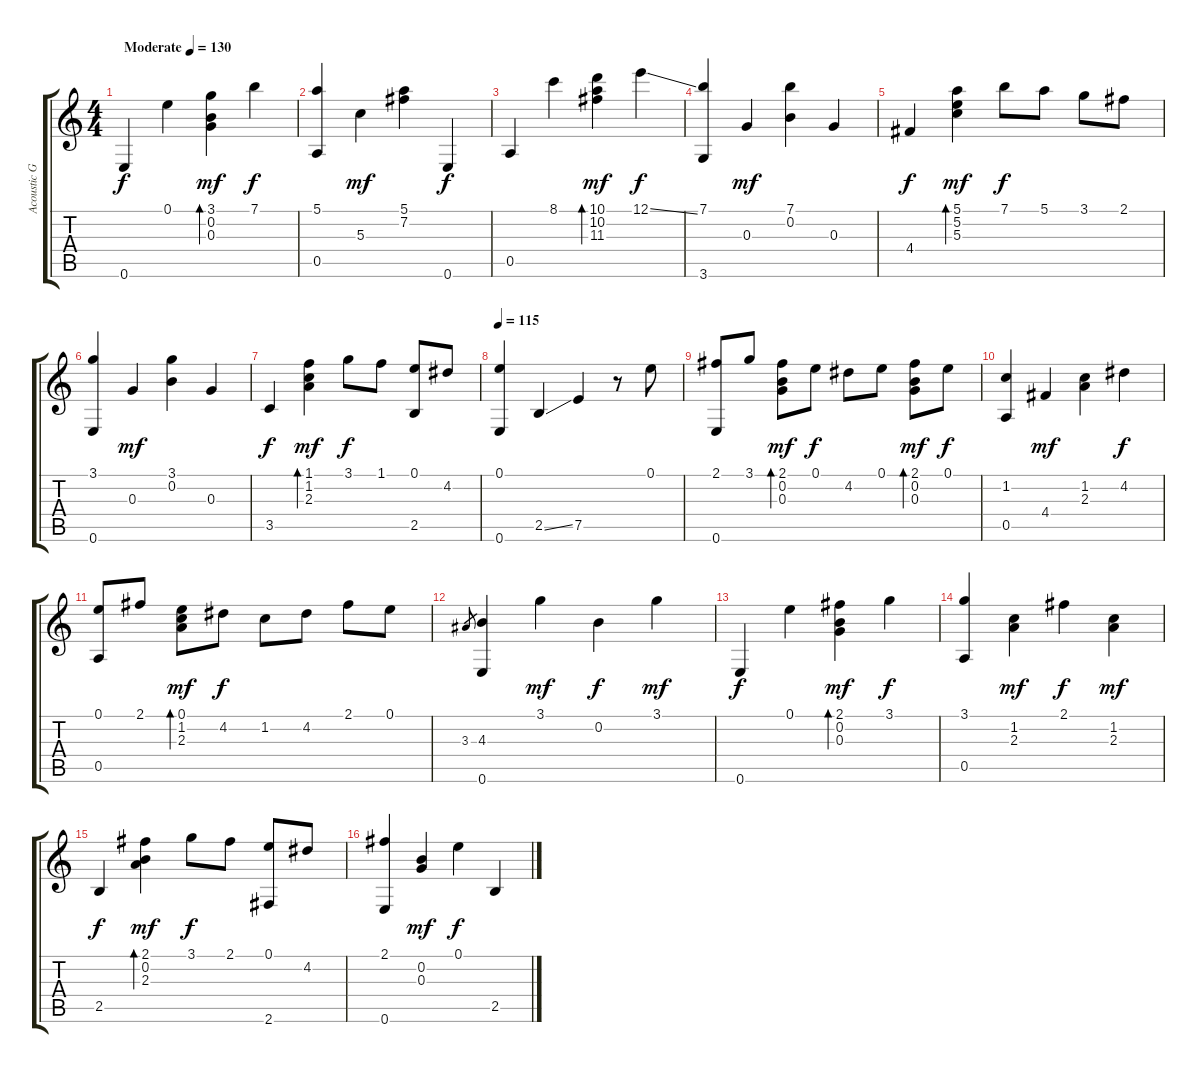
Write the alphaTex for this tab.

\track ("Acoustic Guitar" "Acoustic G") {instrument acousticguitarnylon}
\staff {score tabs}
\tuning (E4 B3 G3 D3 A2 E2) {hide}
\ts (4 4)
\tempo (130 "Moderate")
\clef g2
\ks c
0.6.4{dy f instrument acousticguitarnylon} 0.1.4 (3.1 0.2 0.3).4{bd 120 dy mf} 7.1.4{dy f} |
(5.1 0.5).4 5.3.4{dy mf} (5.1 7.2).4 0.6.4{dy f} |
0.5.4 8.1.4 (10.1 10.2 11.3).4{bd 120 dy mf} 12.1{ss}.4{dy f} |
(7.1 3.6).4 0.3.4{dy mf} (7.1 0.2).4 0.3.4 |
4.4.4{dy f} (5.1 5.2 5.3).4{bd 120 dy mf} 7.1.8{dy f} 5.1.8 3.1.8 2.1.8 |
(3.1 0.6).4 0.3.4{dy mf} (3.1 0.2).4 0.3.4 |
3.5.4{dy f} (1.1 1.2 2.3).4{bd 120 dy mf} 3.1.8{dy f} 1.1.8 (0.1 2.5).8 4.2.8 |
\tempo 115
(0.1 0.6).4 2.5{ss}.4 7.5.4 r.8 0.1.8 |
(2.1 0.6).8 3.1.8 (2.1 0.2 0.3).8{bd 120 dy mf} 0.1.8{dy f} 4.2.8 0.1.8 (2.1 0.2 0.3).8{bd 120 dy mf} 0.1.8{dy f} |
(1.2 0.5).4 4.4.4{dy mf} (1.2 2.3).4 4.2.4{dy f} |
(0.1 0.5).8 2.1.8 (0.1 1.2 2.3).8{bd 120 dy mf} 4.2.8{dy f} 1.2.8 4.2.8 2.1.8 0.1.8 |
3.3.8{gr} (4.3 0.6).4 3.1.4{dy mf} 0.2.4{dy f} 3.1.4{dy mf} |
0.6.4{dy f} 0.1.4 (2.1 0.2 0.3).4{bd 120 dy mf} 3.1.4{dy f} |
(3.1 0.5).4 (1.2 2.3).4{dy mf} 2.1.4{dy f} (1.2 2.3).4{dy mf} |
2.5.4{dy f} (2.1 0.2 2.3).4{bd 120 dy mf} 3.1.8{dy f} 2.1.8 (0.1 2.6).8 4.2.8 |
(2.1 0.6).4 (0.2 0.3).4{dy mf} 0.1.4{dy f} 2.5.4
